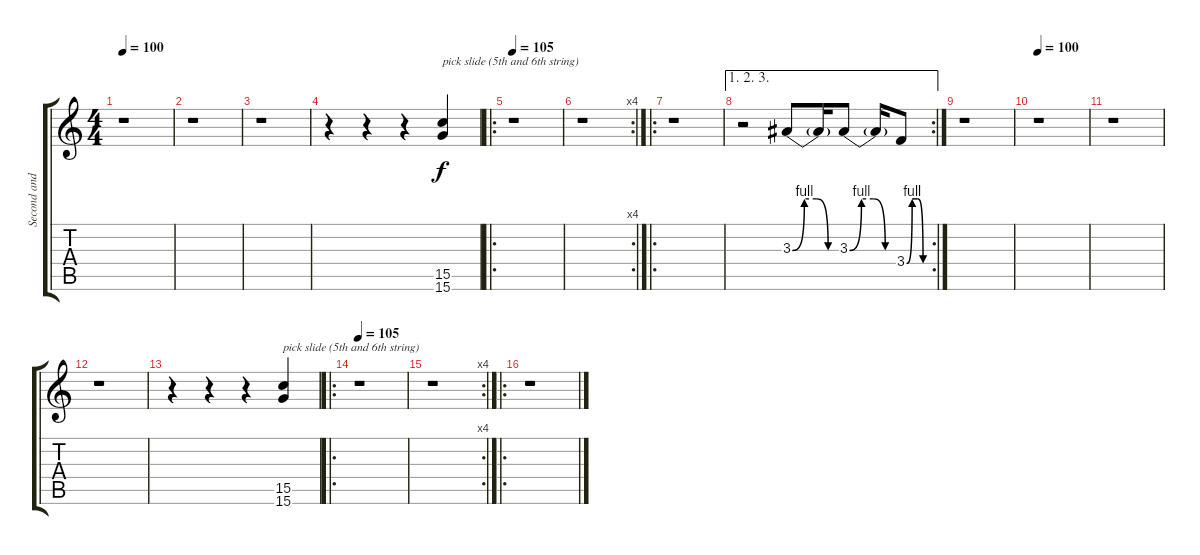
\track ("Second and Solo Guitar" "Second and") {instrument distortionguitar}
\staff {score tabs}
\tuning (E4 B3 G3 D3 A2 E2) {hide}
\ts (4 4)
\tempo 100
\clef g2
\ks c
r.1{dy f instrument distortionguitar} |
r.1 |
r.1 |
r.4 r.4 r.4 (15.5 15.6).4{txt "pick slide (5th and 6th string)"} |
\ro
\tempo 105
r.1 |
\rc 4
r.1 |
\ro
r.1 |
\ae (1 2 3)
\rc 2
r.2 3.3{be (custom 0 0 15 4 30 4 45 0 60 0)}.8 3.3{t}.16 3.3{be (custom 0 0 15 4 30 4 45 0 60 0)}.8 3.3{t}.16 3.4{be (custom 0 0 15 4 30 4 45 0 60 0)}.8 |
r.1 |
\tempo 100
r.1 |
r.1 |
r.1 |
r.4 r.4 r.4 (15.5 15.6).4{txt "pick slide (5th and 6th string)"} |
\ro
\tempo 105
r.1 |
\rc 4
r.1 |
\ro
r.1
